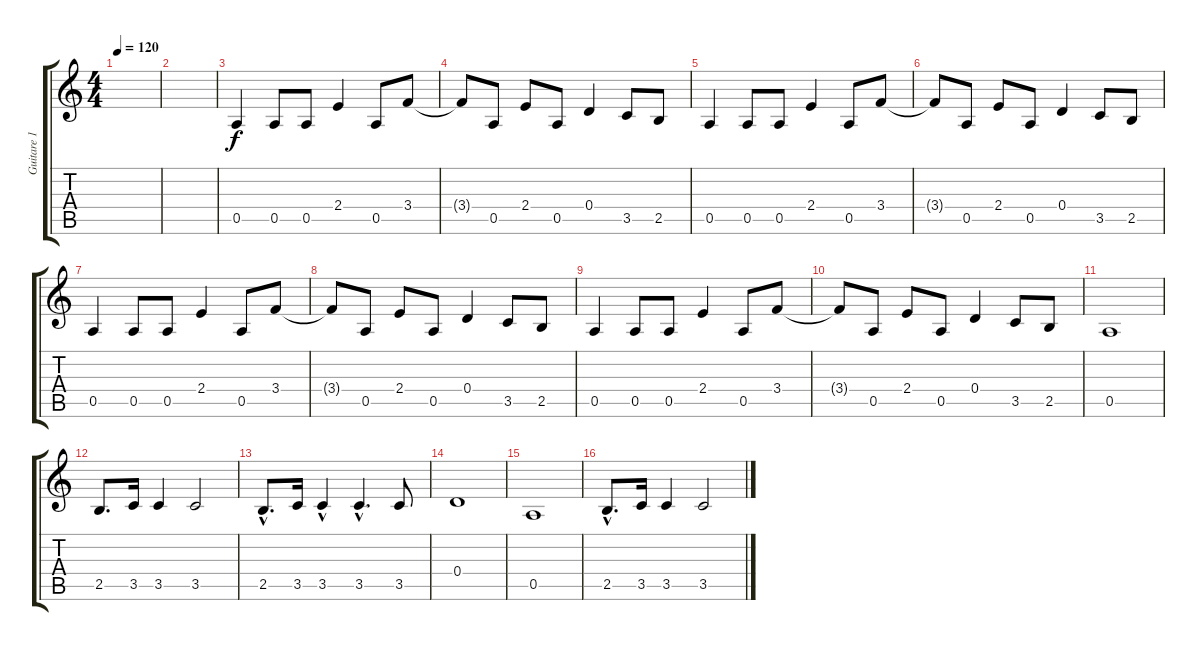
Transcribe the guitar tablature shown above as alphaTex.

\track ("Guitare 1 " "Guitare 1 ") {instrument distortionguitar}
\staff {score tabs}
\tuning (E4 B3 G3 D3 A2 E2) {hide}
\ts (4 4)
\tempo 120
\clef g2
\ks c
|
|
0.5.4 0.5.8 0.5.8 2.4.4 0.5.8 3.4.8 |
3.4{t}.8 0.5.8 2.4.8 0.5.8 0.4.4 3.5.8 2.5.8 |
0.5.4 0.5.8 0.5.8 2.4.4 0.5.8 3.4.8 |
3.4{t}.8 0.5.8 2.4.8 0.5.8 0.4.4 3.5.8 2.5.8 |
0.5.4 0.5.8 0.5.8 2.4.4 0.5.8 3.4.8 |
3.4{t}.8 0.5.8 2.4.8 0.5.8 0.4.4 3.5.8 2.5.8 |
0.5.4 0.5.8 0.5.8 2.4.4 0.5.8 3.4.8 |
3.4{t}.8 0.5.8 2.4.8 0.5.8 0.4.4 3.5.8 2.5.8 |
0.5.1 |
2.5.8{d} 3.5.16 3.5.4 3.5.2 |
2.5{hac}.8{d} 3.5.16 3.5{hac}.4 3.5{hac}.4{d} 3.5.8 |
0.4.1 |
0.5.1 |
2.5{hac}.8{d} 3.5.16 3.5.4 3.5.2
